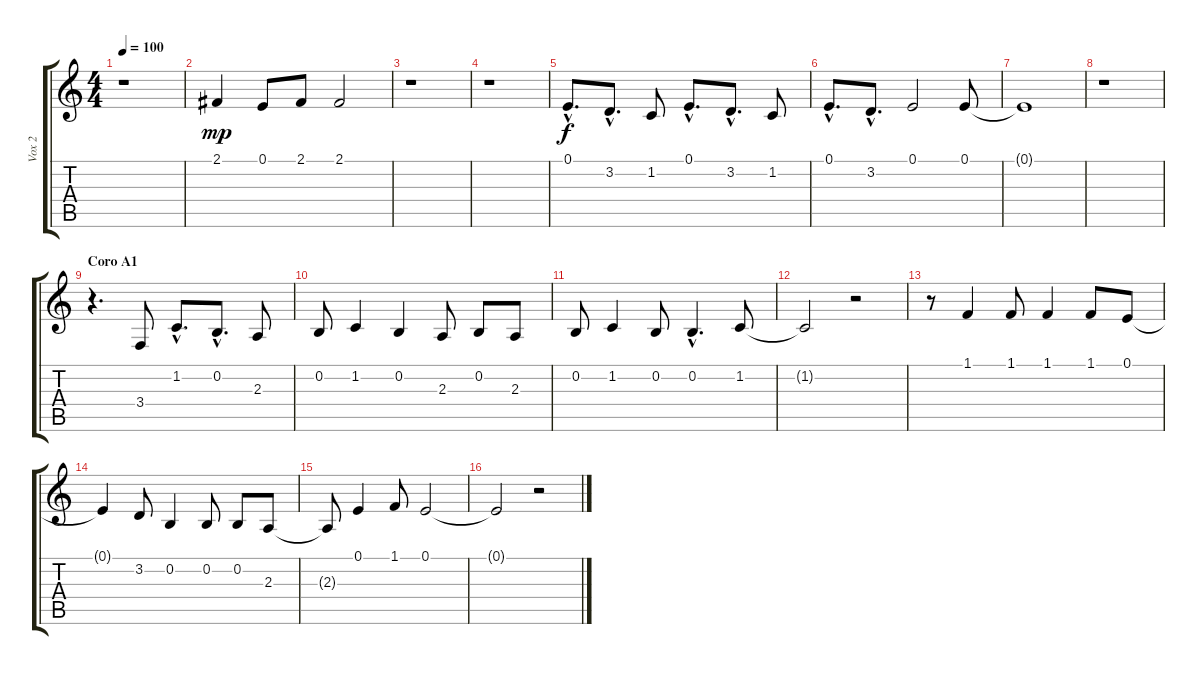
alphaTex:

\track ("Vox 2" "Vox 2") {instrument tangoaccordion}
\staff {score tabs}
\tuning (E4 B3 G3 D3 A2 E2) {hide}
\ts (4 4)
\tempo 100
\clef g2
\ks c
r.1{dy mp} |
2.1.4 0.1.8 2.1.8 2.1.2 |
r.1 |
r.1 |
0.1{hac}.8{d dy f} 3.2{hac}.8{d} 1.2.8 0.1{hac}.8{d} 3.2{hac}.8{d} 1.2.8 |
0.1{hac}.8{d} 3.2{hac}.8{d} 0.1.2 0.1.8 |
0.1{t}.1 |
r.1 |
\section ("" "Coro A1")
r.4{d} 3.4.8 1.2{hac}.8{d} 0.2{hac}.8{d} 2.3.8 |
0.2.8 1.2.4 0.2.4 2.3.8 0.2.8 2.3.8 |
0.2.8 1.2.4 0.2.8 0.2{hac}.4{d} 1.2.8 |
1.2{t}.2 r.2 |
r.8 1.1.4 1.1.8 1.1.4 1.1.8 0.1.8 |
0.1{t}.4 3.2.8 0.2.4 0.2.8 0.2.8 2.3.8 |
2.3{t}.8 0.1.4 1.1.8 0.1.2 |
0.1{t}.2 r.2
